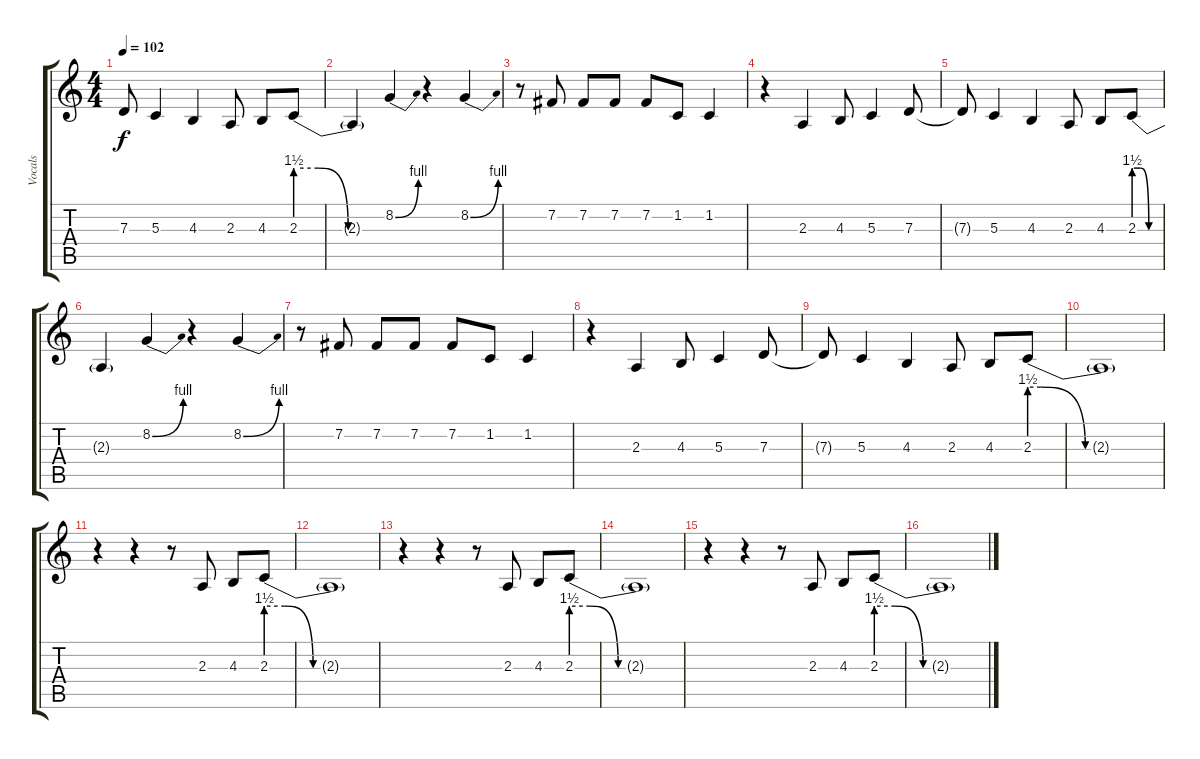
\track ("Vocals" "Vocals") {instrument ocarina}
\staff {score tabs}
\tuning (E4 B3 G3 D3 A2 D2) {hide}
\ts (4 4)
\tempo 102
\clef g2
\ks c
7.3{t}.8{dy f} 5.3.4 4.3.4 2.3.8 4.3.8 2.3{be (custom 0 6 15 6 35 0 60 0)}.8 |
2.3{t}.4 8.2{be (bend 0 0 60 4)}.4 r.4 8.2{be (bend 0 0 60 4)}.4 |
r.8 7.2.8 7.2.8 7.2.8 7.2.8 1.2.8 1.2.4 |
r.4 2.3.4 4.3.8 5.3.4 7.3.8 |
7.3{t}.8 5.3.4 4.3.4 2.3.8 4.3.8 2.3{be (custom 0 6 15 6 35 0 60 0)}.8 |
2.3{t}.4 8.2{be (bend 0 0 60 4)}.4 r.4 8.2{be (bend 0 0 60 4)}.4 |
r.8 7.2.8 7.2.8 7.2.8 7.2.8 1.2.8 1.2.4 |
r.4 2.3.4 4.3.8 5.3.4 7.3.8 |
7.3{t}.8 5.3.4 4.3.4 2.3.8 4.3.8 2.3{be (custom 0 6 5 6 25 0 60 0)}.8 |
2.3{t}.1 |
r.4 r.4 r.8 2.3.8 4.3.8 2.3{be (custom 0 6 10 6 25 0 60 0)}.8 |
2.3{t}.1 |
r.4 r.4 r.8 2.3.8 4.3.8 2.3{be (custom 0 6 10 6 25 0 60 0)}.8 |
2.3{t}.1 |
r.4 r.4 r.8 2.3.8 4.3.8 2.3{be (custom 0 6 10 6 25 0 60 0)}.8 |
2.3{t}.1
